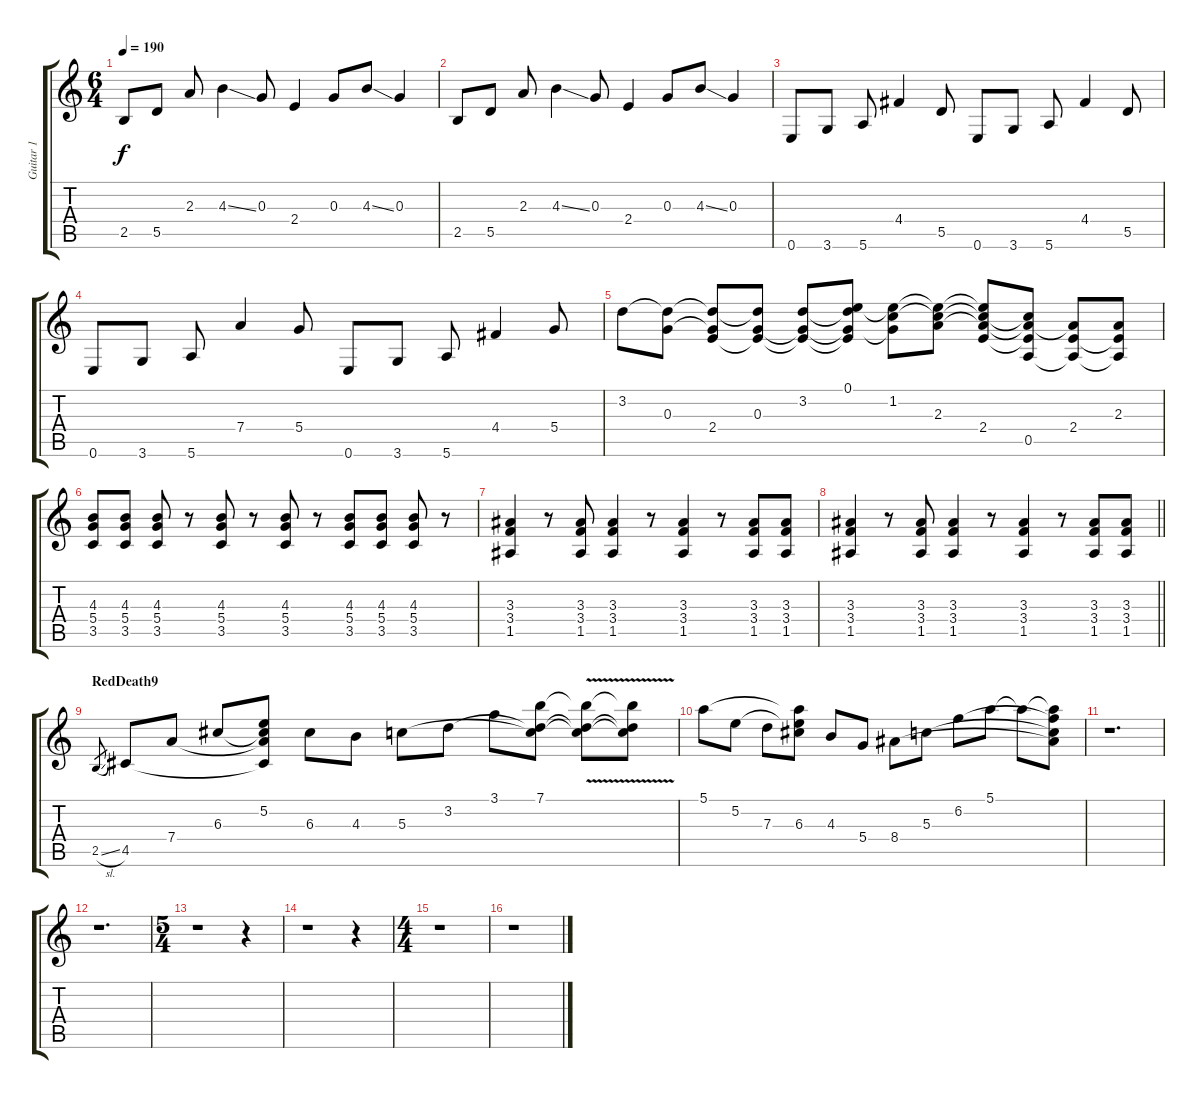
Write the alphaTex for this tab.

\track ("Guitar 1" "Guitar 1") {instrument distortionguitar}
\staff {score tabs}
\tuning (E4 B3 G3 D3 A2 E2) {hide}
\ts (6 4)
\tempo 190
\clef g2
\ks c
2.5.8{dy f} 5.5.8 2.3.8 4.3{ss}.4 0.3.8 2.4.4 0.3.8 4.3{ss}.8 0.3.4 |
2.5.8 5.5.8 2.3.8 4.3{ss}.4 0.3.8 2.4.4 0.3.8 4.3{ss}.8 0.3.4 |
0.6.8 3.6.8 5.6.8 4.4.4 5.5.8 0.6.8 3.6.8 5.6.8 4.4.4 5.5.8 |
0.6.8 3.6.8 5.6.8 7.4.4 5.4.8 0.6.8 3.6.8 5.6.8 4.4.4 5.4.8 |
3.2.8 (3.2{t} 0.3).8 (3.2{t} 0.3{t} 2.4).8 (3.2{t} 0.3 2.4{t}).8 (3.2 0.3{t} 2.4{t}).8 (0.1 3.2{t} 0.3{t} 2.4{t}).8 (0.1{t} 1.2 0.3{t}).8 (0.1{t} 1.2{t} 2.3).8 (0.1{t} 1.2{t} 2.3{t} 2.4).8 (1.2{t} 2.3{t} 2.4{t} 0.5).8 (2.3{t} 2.4 0.5{t}).8 (2.3 2.4{t} 0.5{t}).8 |
(4.3 5.4 3.5).8 (4.3 5.4 3.5).8 (4.3 5.4 3.5).8 r.8 (4.3 5.4 3.5).8 r.8 (4.3 5.4 3.5).8 r.8 (4.3 5.4 3.5).8 (4.3 5.4 3.5).8 (4.3 5.4 3.5).8 r.8 |
(3.3 3.4 1.5).4 r.8 (3.3 3.4 1.5).8 (3.3 3.4 1.5).4 r.8 (3.3 3.4 1.5).4 r.8 (3.3 3.4 1.5).8 (3.3 3.4 1.5).8 |
\barLineRight lightlight
(3.3 3.4 1.5).4 r.8 (3.3 3.4 1.5).8 (3.3 3.4 1.5).4 r.8 (3.3 3.4 1.5).4 r.8 (3.3 3.4 1.5).8 (3.3 3.4 1.5).8 |
\section ("" "RedDeath9")
2.5{sl}.8{gr} 4.5.8 7.4.8 6.3.8 (5.2 6.3{t} 7.4{t} 4.5{t}).8 6.3.8 4.3.8 5.3.8 3.2.8 3.1.8 (7.1 3.2{t} 5.3{t}).8 (7.1{v t} 3.2{t} 5.3{t}).8 (7.1{t} 3.2{t} 5.3{t}).8 |
5.1.8 5.2.8 7.3.8 (5.1{t} 5.2{t} 6.3).8 4.3.8 5.4.8 8.4.8 5.3.8 6.2.8 5.1.8 5.1{t}.8 (5.1{t} 6.2{t} 5.3{t} 8.4{t}).8 |
r.1{d} |
r.1{d} |
\ts (5 4)
r.1 r.4 |
r.1 r.4 |
\ts (4 4)
r.1 |
r.1
